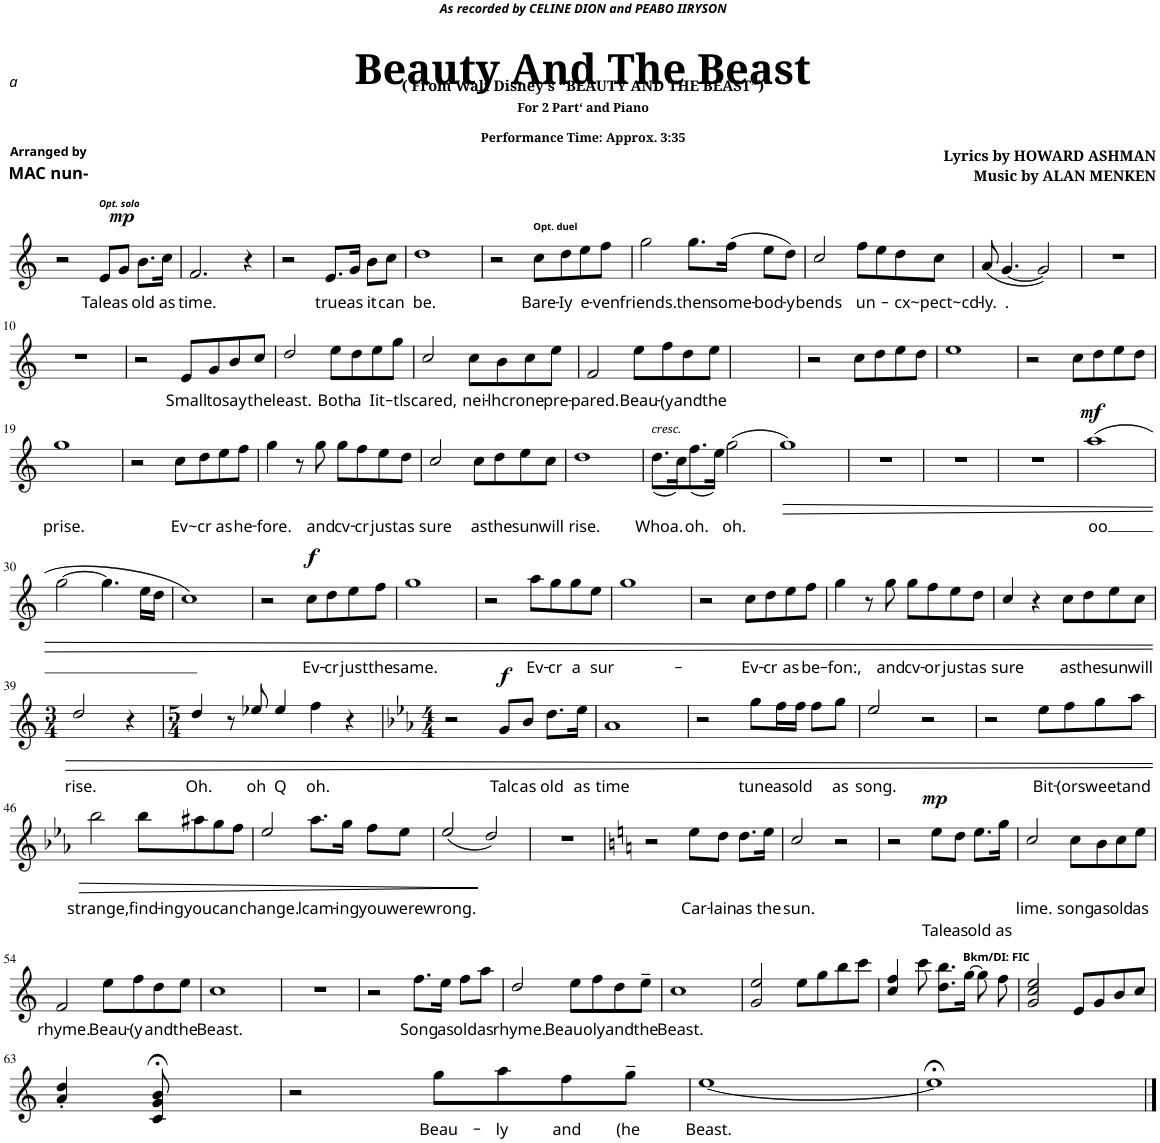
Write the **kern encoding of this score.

**kern	**text	**text	**dynam
*part1	*part1	*part1	*part1
*staff1	*staff1	*staff1	*staff1
*I"Voice	*	*	*
*clefG2	*	*	*
*k[]	*	*	*
=1	=1	=1	=1
2r	.	.	.
!LO:TX:a:Bi:t=Opt. solo	!	!	!
!	!LO:LY:b	!	!
8e/L	Taleas	.	.
!	!	!	!LO:DY:a
8g/J	.	.	mp
!	!LO:LY:b	!	!
8.b\L	old	.	.
!	!LO:LY:b	!	!
16cc\Jk	as	.	.
=2	=2	=2	=2
!	!LO:LY:b	!	!
2.f/	time.	.	.
4r	.	.	.
=3	=3	=3	=3
2r	.	.	.
!	!LO:LY:b	!	!
8.e/L	true	.	.
!	!LO:LY:b	!	!
16g/Jk	as	.	.
!	!LO:LY:b	!	!
8b\L	it	.	.
!	!LO:LY:b	!	!
8cc\J	can	.	.
=4	=4	=4	=4
!	!LO:LY:b	!	!
1dd	be.	.	.
=5	=5	=5	=5
2r	.	.	.
!LO:TX:a:B:t=Opt. duel	!	!	!
!	!LO:LY:b	!	!
8cc\L	Bare-	.	.
!	!LO:LY:b	!	!
8dd\	-Iy	.	.
!	!LO:LY:b	!	!
8ee\	e-	.	.
!	!LO:LY:b	!	!
8ff\J	-ven	.	.
=6	=6	=6	=6
!	!LO:LY:b	!	!
2gg\	friends.	.	.
!	!LO:LY:b	!	!
8.gg\L	then	.	.
!	!LO:LY:b	!	!
(>16ff\Jk	some-	.	.
!	!LO:LY:b	!	!
8ee\L	-bod-	.	.
!	!LO:LY:b	!	!
8dd\J)	-y	.	.
=7	=7	=7	=7
!	!LO:LY:b	!	!
2cc/	bends	.	.
!	!LO:LY:b	!	!
8ff\L	un-	.	.
8ee\	.	.	.
!	!LO:LY:b	!	!
8dd\	-cx~pect~cd-	.	.
8cc\J	.	.	.
=8	=8	=8	=8
!	!LO:LY:b	!	!
(<8a/	-ly.	.	.
!	!LO:LY:b	!	!
[<4.g/	.	.	.
2g/])	.	.	.
=9	=9	=9	=9
1r	.	.	.
!!LO:LB:g=z
=10	=10	=10	=10
1r	.	.	.
=11	=11	=11	=11
2r	.	.	.
!	!LO:LY:b	!	!
8e/L	Small	.	.
!	!LO:LY:b	!	!
8g/	to	.	.
!	!LO:LY:b	!	!
8b/	say	.	.
!	!LO:LY:b	!	!
8cc/J	the	.	.
=12	=12	=12	=12
!	!LO:LY:b	!	!
2dd/	least.	.	.
!	!LO:LY:b	!	!
8ee\L	Both	.	.
!	!LO:LY:b	!	!
8dd\	a	.	.
!	!LO:LY:b	!	!
8ee\	Iit-	.	.
!	!LO:LY:b	!	!
8gg\J	-tl	.	.
=13	=13	=13	=13
!	!LO:LY:b	!	!
2cc/	scared,	.	.
!	!LO:LY:b	!	!
8cc\L	nei-	.	.
!	!LO:LY:b	!	!
8b\	-lhcr	.	.
!	!LO:LY:b	!	!
8cc\	one	.	.
!	!LO:LY:b	!	!
8ee\J	pre-	.	.
=14	=14	=14	=14
!	!LO:LY:b	!	!
2f/	-pared.	.	.
!	!LO:LY:b	!	!
8ee\L	Beau-	.	.
!	!LO:LY:b	!	!
8ff\	-(y	.	.
!	!LO:LY:b	!	!
8dd\	and	.	.
!	!LO:LY:b	!	!
8ee\J	the	.	.
=15	=15	=15	=15
1ryy	.	.	.
=16	=16	=16	=16
2r	.	.	.
8cc\L	.	.	.
8dd\	.	.	.
8ee\	.	.	.
8dd\J	.	.	.
=17	=17	=17	=17
1ee	.	.	.
=18	=18	=18	=18
2r	.	.	.
8cc\L	.	.	.
8dd\	.	.	.
8ee\	.	.	.
8dd\J	.	.	.
!!LO:LB:g=z
=19	=19	=19	=19
*k[]	*	*	*
!	!LO:LY:b	!	!
1gg	prise.	.	.
=20	=20	=20	=20
2r	.	.	.
!	!LO:LY:b	!	!
8cc\L	Ev	.	.
!	!LO:LY:b	!	!
8dd\	~cr	.	.
!	!LO:LY:b	!	!
8ee\	as	.	.
!	!LO:LY:b	!	!
8ff\J	he-	.	.
=21	=21	=21	=21
!	!LO:LY:b	!	!
4gg\	-fore.	.	.
8r	.	.	.
!	!LO:LY:b	!	!
8gg\	and	.	.
!	!LO:LY:b	!	!
8gg\L	cv-	.	.
!	!LO:LY:b	!	!
8ff\	-cr	.	.
!	!LO:LY:b	!	!
8ee\	just	.	.
!	!LO:LY:b	!	!
8dd\J	as	.	.
=22	=22	=22	=22
!	!LO:LY:b	!	!
2cc/	sure	.	.
!	!LO:LY:b	!	!
8cc\L	as	.	.
!	!LO:LY:b	!	!
8dd\	the	.	.
!	!LO:LY:b	!	!
8ee\	sun	.	.
!	!LO:LY:b	!	!
8cc\J	will	.	.
=23	=23	=23	=23
!	!LO:LY:b	!	!
1dd	rise.	.	.
=24	=24	=24	=24
!LO:TX:a:i:t=cresc.	!	!	!
!	!LO:LY:b	!	!
(<8.dd\L	Whoa.	.	.
16cc\K)	.	.	.
!	!LO:LY:b	!	!
(<8.ff\	oh.	.	.
16ee\Jk)	.	.	.
!	!LO:LY:b	!	!
(>2gg\	oh.	.	.
=25	=25	=25	=25
!	!	!	!LO:HP:b
1gg)	.	.	>
=26	=26	=26	=26
1r	.	.	.
=27	=27	=27	=27
1r	.	.	.
=28	=28	=28	=28
1r	.	.	.
=29	=29	=29	=29
!	!LO:LY:b	!	!LO:DY:a
(>1aa	oo	.	mf
!!LO:LB:g=z
=30	=30	=30	=30
[2gg\	.	.	.
4.gg\]	.	.	.
16ee\LL	.	.	.
16dd\JJ	.	.	.
=31	=31	=31	=31
1cc)	.	.	.
=32	=32	=32	=32
2r	.	.	.
!	!LO:LY:b	!	!LO:DY:a
8cc\L	Ev-	.	f
!	!LO:LY:b	!	!
8dd\	-cr	.	.
!	!LO:LY:b	!	!
8ee\	just	.	.
!	!LO:LY:b	!	!
8ff\J	the	.	.
=33	=33	=33	=33
!	!LO:LY:b	!	!
1gg	same.	.	.
=34	=34	=34	=34
2r	.	.	.
!	!LO:LY:b	!	!
8aa\L	Ev-	.	.
!	!LO:LY:b	!	!
8gg\	-cr	.	.
!	!LO:LY:b	!	!
8gg\	a	.	.
!	!LO:LY:b	!	!
8ee\J	sur-	.	.
=35	=35	=35	=35
*k[]	*	*	*
1gg	.	.	.
=36	=36	=36	=36
2r	.	.	.
!	!LO:LY:b	!	!
8cc\L	-Ev-	.	.
!	!LO:LY:b	!	!
8dd\	-cr	.	.
!	!LO:LY:b	!	!
8ee\	as	.	.
!	!LO:LY:b	!	!
8ff\J	be-	.	.
=37	=37	=37	=37
!	!LO:LY:b	!	!
4gg\	-fon:,	.	.
8r	.	.	.
!	!LO:LY:b	!	!
8gg\	and	.	.
!	!LO:LY:b	!	!
8gg\L	cv-	.	.
!	!LO:LY:b	!	!
8ff\	-or	.	.
!	!LO:LY:b	!	!
8ee\	just	.	.
!	!LO:LY:b	!	!
8dd\J	as	.	.
=38	=38	=38	=38
!	!LO:LY:b	!	!
4cc/	sure	.	.
4r	.	.	.
!	!LO:LY:b	!	!
8cc\L	as	.	.
!	!LO:LY:b	!	!
8dd\	the	.	.
!	!LO:LY:b	!	!
8ee\	sun	.	.
!	!LO:LY:b	!	!
8cc\J	will	.	.
!!LO:LB:g=z
=39	=39	=39	=39
*M3/4	*	*	*
!	!LO:LY:b	!	!
2dd/	rise.	.	.
4r	.	.	.
=40	=40	=40	=40
*M5/4	*	*	*
!	!LO:LY:b	!	!
4dd/	Oh.	.	.
8r	.	.	.
!	!LO:LY:b	!	!
8ee-X/	oh	.	.
!	!LO:LY:b	!	!
4ee-/	Q	.	.
!	!LO:LY:b	!	!
4ff\	oh.	.	.
4r	.	.	.
=41	=41	=41	=41
*k[b-e-a-]	*	*	*
*M4/4	*	*	*
2r	.	.	.
!	!LO:LY:b	!	!LO:DY:a
8g/L	Talc	.	f
!	!LO:LY:b	!	!
8b-/J	as	.	.
!	!LO:LY:b	!	!
8.dd\L	old	.	.
!	!LO:LY:b	!	!
16ee-\Jk	as	.	.
=42	=42	=42	=42
!	!LO:LY:b	!	!
1a-	time	.	.
=43	=43	=43	=43
2r	.	.	.
!	!LO:LY:b	!	!
8gg\L	tune	.	.
!	!LO:LY:b	!	!
16ff\L	as	.	.
!	!LO:LY:b	!	!
16ff\JJ	old	.	.
8ff\L	.	.	.
!	!LO:LY:b	!	!
8gg\J	as	.	.
=44	=44	=44	=44
!	!LO:LY:b	!	!
2ee-/	song.	.	.
2r	.	.	.
=45	=45	=45	=45
2r	.	.	.
!	!LO:LY:b	!	!
8ee-\L	Bit-	.	.
!	!LO:LY:b	!	!
8ff\	-(or	.	.
!	!LO:LY:b	!	!
8gg\	sweet	.	.
!	!LO:LY:b	!	!
8aa-\J	and	.	.
!!LO:LB:g=z
=46	=46	=46	=46
!	!LO:LY:b	!	!
2bb-\	strange,	.	.
!	!LO:LY:b	!	!
8bb-\L	ﬁnd-	.	.
!	!LO:LY:b	!	!
8aa#X\	-ingyoucan	.	.
8gg\	.	.	.
8ff\J	.	.	.
=47	=47	=47	=47
!	!LO:LY:b	!	!
2ee-/	change.	.	.
!	!LO:LY:b	!	!
8.aa-\L	lcam-	.	.
!	!LO:LY:b	!	!
16gg\Jk	-ing	.	.
!	!LO:LY:b	!	!
8ff\L	you	.	.
!	!LO:LY:b	!	!
8ee-\J	were	.	.
=48	=48	=48	=48
!	!LO:LY:b	!	!
(<2ee-/	wrong.	.	.
2dd/)	.	.	]
=49	=49	=49	=49
1r	.	.	.
=50	=50	=50	=50
*k[]	*	*	*
2r	.	.	.
!	!LO:LY:b	!	!
8ee\L	Car-	.	.
!	!LO:LY:b	!	!
8dd\J	-lain	.	.
!	!LO:LY:b	!	!
8.dd\L	as	.	.
!	!LO:LY:b	!	!
16ee\Jk	the	.	.
=51	=51	=51	=51
!	!LO:LY:b	!	!
2cc/	sun.	.	.
2r	.	.	.
=52	=52	=52	=52
2r	.	.	.
!	!	!LO:LY:b	!LO:DY:a
8ee\L	.	Tale	mp
!	!	!LO:LY:b	!
8dd\J	.	as	.
!	!	!LO:LY:b	!
8.ee\L	.	old	.
!	!	!LO:LY:b	!
16gg\Jk	.	as	.
=53	=53	=53	=53
!	!LO:LY:b	!	!
2cc/	lime.	.	.
!	!LO:LY:b	!	!
8cc\L	song	.	.
!	!LO:LY:b	!	!
8b\	as	.	.
!	!LO:LY:b	!	!
8cc\	old	.	.
!	!LO:LY:b	!	!
8ee\J	as	.	.
!!LO:LB:g=z
=54	=54	=54	=54
!	!LO:LY:b	!	!
2f/	rhyme.	.	.
!	!LO:LY:b	!	!
8ee\L	Beau-	.	.
!	!LO:LY:b	!	!
8ff\	-(y	.	.
!	!LO:LY:b	!	!
8dd\	and	.	.
!	!LO:LY:b	!	!
8ee\J	the	.	.
=55	=55	=55	=55
!	!LO:LY:b	!	!
1cc	Beast.	.	.
=56	=56	=56	=56
1r	.	.	.
=57	=57	=57	=57
2r	.	.	.
!	!LO:LY:b	!	!
8.ff\L	Song	.	.
!	!LO:LY:b	!	!
16ee\Jk	as	.	.
!	!LO:LY:b	!	!
8ff\L	old	.	.
!	!LO:LY:b	!	!
8aa\J	as	.	.
=58	=58	=58	=58
!	!LO:LY:b	!	!
2dd/	rhyme.	.	.
!	!LO:LY:b	!	!
8ee\L	Beauoly	.	.
8ff\	.	.	.
!	!LO:LY:b	!	!
8dd\	and	.	.
!	!LO:LY:b	!	!
8ee~\J	the	.	.
=59	=59	=59	=59
!	!LO:LY:b	!	!
1cc	Beast.	.	.
=60	=60	=60	=60
2g/ 2ee/	.	.	.
8ee\L	.	.	.
8gg\	.	.	.
8bb\	.	.	.
8ccc\J	.	.	.
=61	=61	=61	=61
4cc/ 4ff/	.	.	.
8ccc\	.	.	.
8.dd\ 8.bb\L	.	.	.
!LO:TX:a:B:t=Bkm/DI&colon; FIC	!	!	!
[>16gg\Jk	.	.	.
8gg\]	.	.	.
8ff\	.	.	.
=62	=62	=62	=62
2g/ 2cc/ 2ee/	.	.	.
8e/L	.	.	.
8g/	.	.	.
8b/	.	.	.
8cc/J	.	.	.
!!LO:LB:g=z
=63	=63	=63	=63
4a/' 4dd/'	.	.	.
8c/;< 8g/;< 8b/;<	.	.	.
8ryy	.	.	.
=64	=64	=64	=64
*k[]	*	*	*
2r	.	.	.
!	!LO:LY:b	!	!
8gg\L	Beau-	.	.
!	!LO:LY:b	!	!
8aa\	-ly	.	.
!	!LO:LY:b	!	!
8ff\	and	.	.
!	!LO:LY:b	!	!
8gg~\J	(he	.	.
=65	=65	=65	=65
!	!LO:LY:b	!	!
[<1ee	Beast.	.	.
=66	=66	=66	=66
1ee;<]	.	.	.
==	==	==	==
*-	*-	*-	*-
